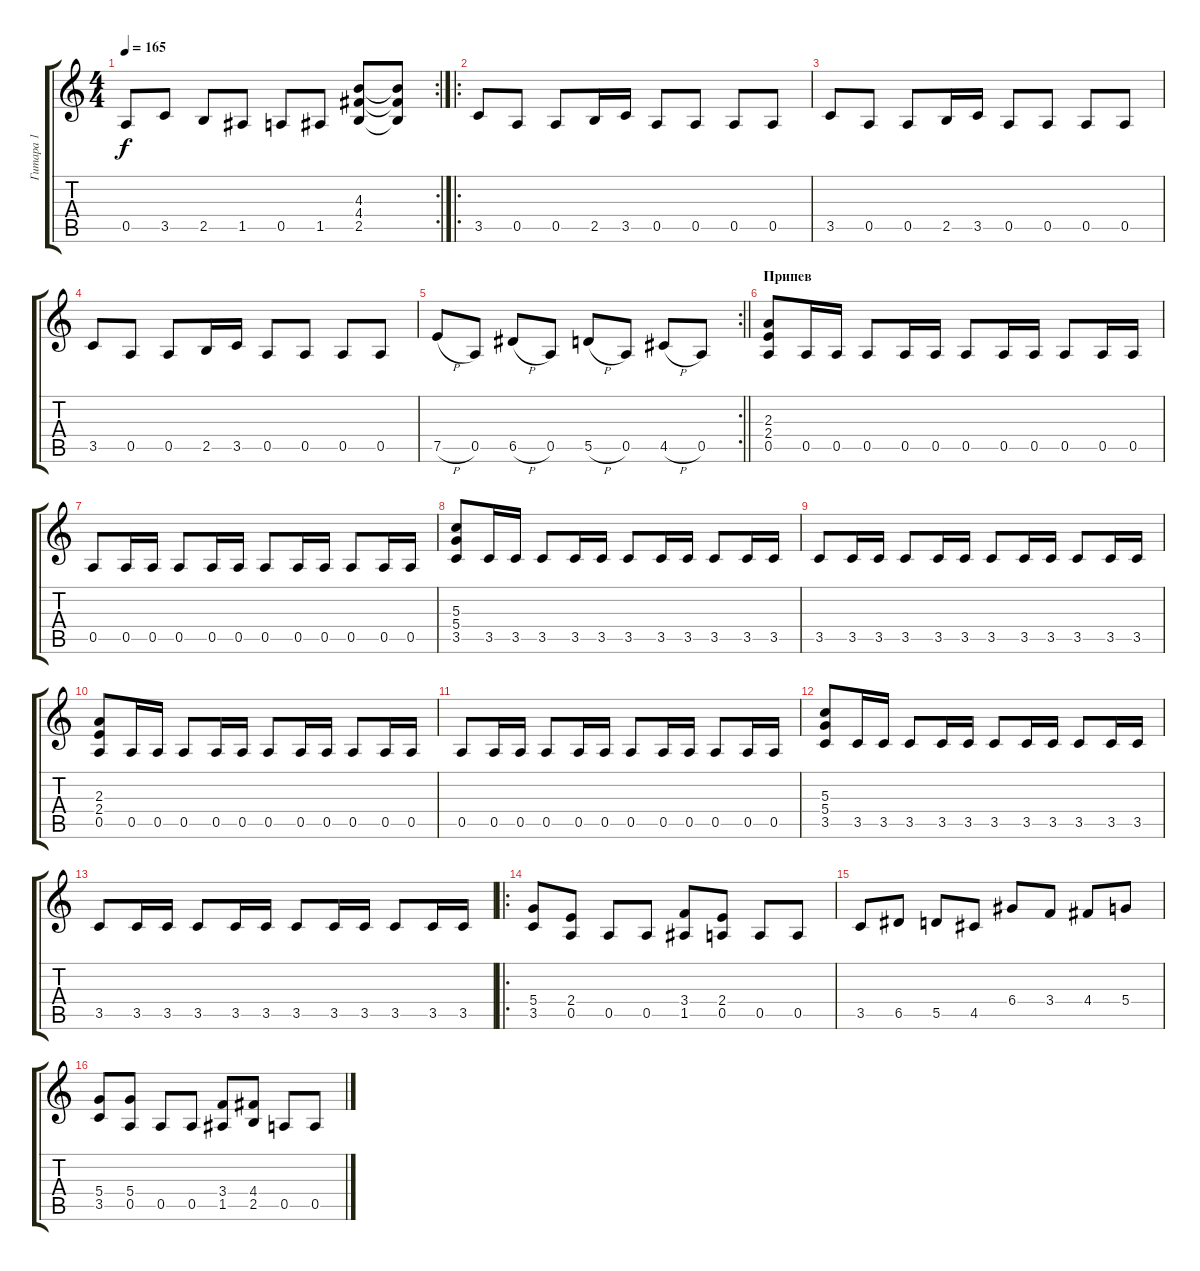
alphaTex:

\track ("Гитара 1" "Гитара 1") {instrument distortionguitar}
\staff {score tabs}
\tuning (E4 B3 G3 D3 A2 E2) {hide}
\rc 2
\ts (4 4)
\tempo 165
\clef g2
\ks c
0.5.8{dy f} 3.5.8 2.5.8 1.5.8 0.5.8 1.5.8 (4.3 4.4 2.5).8 (4.3{t} 4.4{t} 2.5{t}).8 |
\ro
3.5.8 0.5.8 0.5.8 2.5.16 3.5.16 0.5.8 0.5.8 0.5.8 0.5.8 |
3.5.8 0.5.8 0.5.8 2.5.16 3.5.16 0.5.8 0.5.8 0.5.8 0.5.8 |
3.5.8 0.5.8 0.5.8 2.5.16 3.5.16 0.5.8 0.5.8 0.5.8 0.5.8 |
\rc 2
\barLineRight lightlight
7.5{h}.8 0.5.8 6.5{h}.8 0.5.8 5.5{h}.8 0.5.8 4.5{h}.8 0.5.8 |
\section ("" "Припев")
(2.3 2.4 0.5).8 0.5.16 0.5.16 0.5.8 0.5.16 0.5.16 0.5.8 0.5.16 0.5.16 0.5.8 0.5.16 0.5.16 |
0.5.8 0.5.16 0.5.16 0.5.8 0.5.16 0.5.16 0.5.8 0.5.16 0.5.16 0.5.8 0.5.16 0.5.16 |
(5.3 5.4 3.5).8 3.5.16 3.5.16 3.5.8 3.5.16 3.5.16 3.5.8 3.5.16 3.5.16 3.5.8 3.5.16 3.5.16 |
3.5.8 3.5.16 3.5.16 3.5.8 3.5.16 3.5.16 3.5.8 3.5.16 3.5.16 3.5.8 3.5.16 3.5.16 |
(2.3 2.4 0.5).8 0.5.16 0.5.16 0.5.8 0.5.16 0.5.16 0.5.8 0.5.16 0.5.16 0.5.8 0.5.16 0.5.16 |
0.5.8 0.5.16 0.5.16 0.5.8 0.5.16 0.5.16 0.5.8 0.5.16 0.5.16 0.5.8 0.5.16 0.5.16 |
(5.3 5.4 3.5).8 3.5.16 3.5.16 3.5.8 3.5.16 3.5.16 3.5.8 3.5.16 3.5.16 3.5.8 3.5.16 3.5.16 |
3.5.8 3.5.16 3.5.16 3.5.8 3.5.16 3.5.16 3.5.8 3.5.16 3.5.16 3.5.8 3.5.16 3.5.16 |
\ro
(5.4 3.5).8 (2.4 0.5).8 0.5.8 0.5.8 (3.4 1.5).8 (2.4 0.5).8 0.5.8 0.5.8 |
3.5.8 6.5.8 5.5.8 4.5.8 6.4.8 3.4.8 4.4.8 5.4.8 |
(5.4 3.5).8 (5.4 0.5).8 0.5.8 0.5.8 (3.4 1.5).8 (4.4 2.5).8 0.5.8 0.5.8
